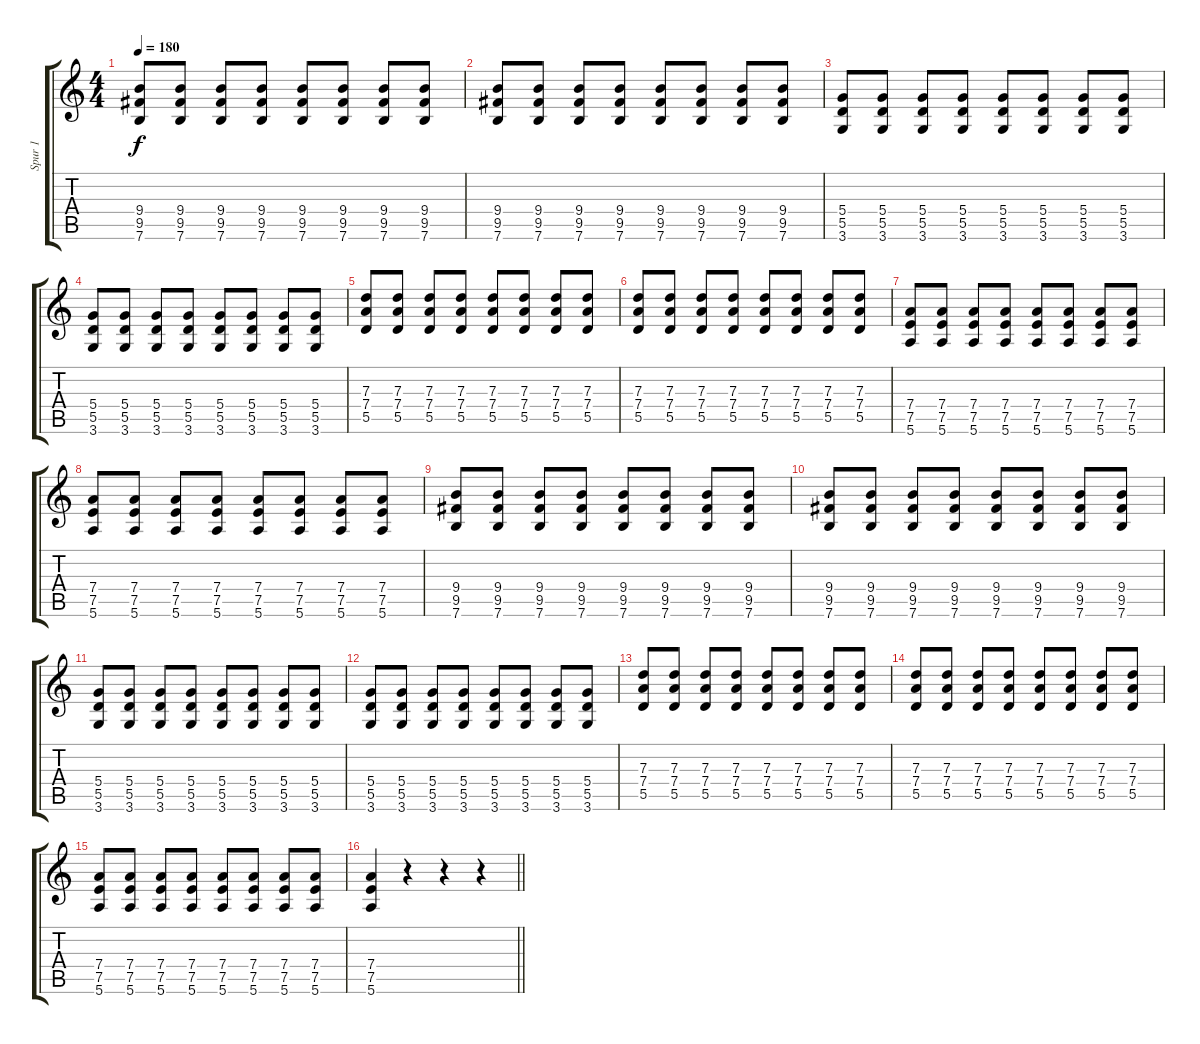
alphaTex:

\track ("Spur 1" "Spur 1") {instrument distortionguitar}
\staff {score tabs}
\tuning (E4 B3 G3 D3 A2 E2) {hide}
\ts (4 4)
\tempo 180
\clef g2
\ks c
(9.4 9.5 7.6).8{dy f} (9.4 9.5 7.6).8 (9.4 9.5 7.6).8 (9.4 9.5 7.6).8 (9.4 9.5 7.6).8 (9.4 9.5 7.6).8 (9.4 9.5 7.6).8 (9.4 9.5 7.6).8 |
(9.4 9.5 7.6).8 (9.4 9.5 7.6).8 (9.4 9.5 7.6).8 (9.4 9.5 7.6).8 (9.4 9.5 7.6).8 (9.4 9.5 7.6).8 (9.4 9.5 7.6).8 (9.4 9.5 7.6).8 |
(5.4 5.5 3.6).8 (5.4 5.5 3.6).8 (5.4 5.5 3.6).8 (5.4 5.5 3.6).8 (5.4 5.5 3.6).8 (5.4 5.5 3.6).8 (5.4 5.5 3.6).8 (5.4 5.5 3.6).8 |
(5.4 5.5 3.6).8 (5.4 5.5 3.6).8 (5.4 5.5 3.6).8 (5.4 5.5 3.6).8 (5.4 5.5 3.6).8 (5.4 5.5 3.6).8 (5.4 5.5 3.6).8 (5.4 5.5 3.6).8 |
(7.3 7.4 5.5).8 (7.3 7.4 5.5).8 (7.3 7.4 5.5).8 (7.3 7.4 5.5).8 (7.3 7.4 5.5).8 (7.3 7.4 5.5).8 (7.3 7.4 5.5).8 (7.3 7.4 5.5).8 |
(7.3 7.4 5.5).8 (7.3 7.4 5.5).8 (7.3 7.4 5.5).8 (7.3 7.4 5.5).8 (7.3 7.4 5.5).8 (7.3 7.4 5.5).8 (7.3 7.4 5.5).8 (7.3 7.4 5.5).8 |
(7.4 7.5 5.6).8 (7.4 7.5 5.6).8 (7.4 7.5 5.6).8 (7.4 7.5 5.6).8 (7.4 7.5 5.6).8 (7.4 7.5 5.6).8 (7.4 7.5 5.6).8 (7.4 7.5 5.6).8 |
(7.4 7.5 5.6).8 (7.4 7.5 5.6).8 (7.4 7.5 5.6).8 (7.4 7.5 5.6).8 (7.4 7.5 5.6).8 (7.4 7.5 5.6).8 (7.4 7.5 5.6).8 (7.4 7.5 5.6).8 |
(9.4 9.5 7.6).8 (9.4 9.5 7.6).8 (9.4 9.5 7.6).8 (9.4 9.5 7.6).8 (9.4 9.5 7.6).8 (9.4 9.5 7.6).8 (9.4 9.5 7.6).8 (9.4 9.5 7.6).8 |
(9.4 9.5 7.6).8 (9.4 9.5 7.6).8 (9.4 9.5 7.6).8 (9.4 9.5 7.6).8 (9.4 9.5 7.6).8 (9.4 9.5 7.6).8 (9.4 9.5 7.6).8 (9.4 9.5 7.6).8 |
(5.4 5.5 3.6).8 (5.4 5.5 3.6).8 (5.4 5.5 3.6).8 (5.4 5.5 3.6).8 (5.4 5.5 3.6).8 (5.4 5.5 3.6).8 (5.4 5.5 3.6).8 (5.4 5.5 3.6).8 |
(5.4 5.5 3.6).8 (5.4 5.5 3.6).8 (5.4 5.5 3.6).8 (5.4 5.5 3.6).8 (5.4 5.5 3.6).8 (5.4 5.5 3.6).8 (5.4 5.5 3.6).8 (5.4 5.5 3.6).8 |
(7.3 7.4 5.5).8 (7.3 7.4 5.5).8 (7.3 7.4 5.5).8 (7.3 7.4 5.5).8 (7.3 7.4 5.5).8 (7.3 7.4 5.5).8 (7.3 7.4 5.5).8 (7.3 7.4 5.5).8 |
(7.3 7.4 5.5).8 (7.3 7.4 5.5).8 (7.3 7.4 5.5).8 (7.3 7.4 5.5).8 (7.3 7.4 5.5).8 (7.3 7.4 5.5).8 (7.3 7.4 5.5).8 (7.3 7.4 5.5).8 |
(7.4 7.5 5.6).8 (7.4 7.5 5.6).8 (7.4 7.5 5.6).8 (7.4 7.5 5.6).8 (7.4 7.5 5.6).8 (7.4 7.5 5.6).8 (7.4 7.5 5.6).8 (7.4 7.5 5.6).8 |
\barLineRight lightlight
(7.4 7.5 5.6).4 r.4 r.4 r.4
